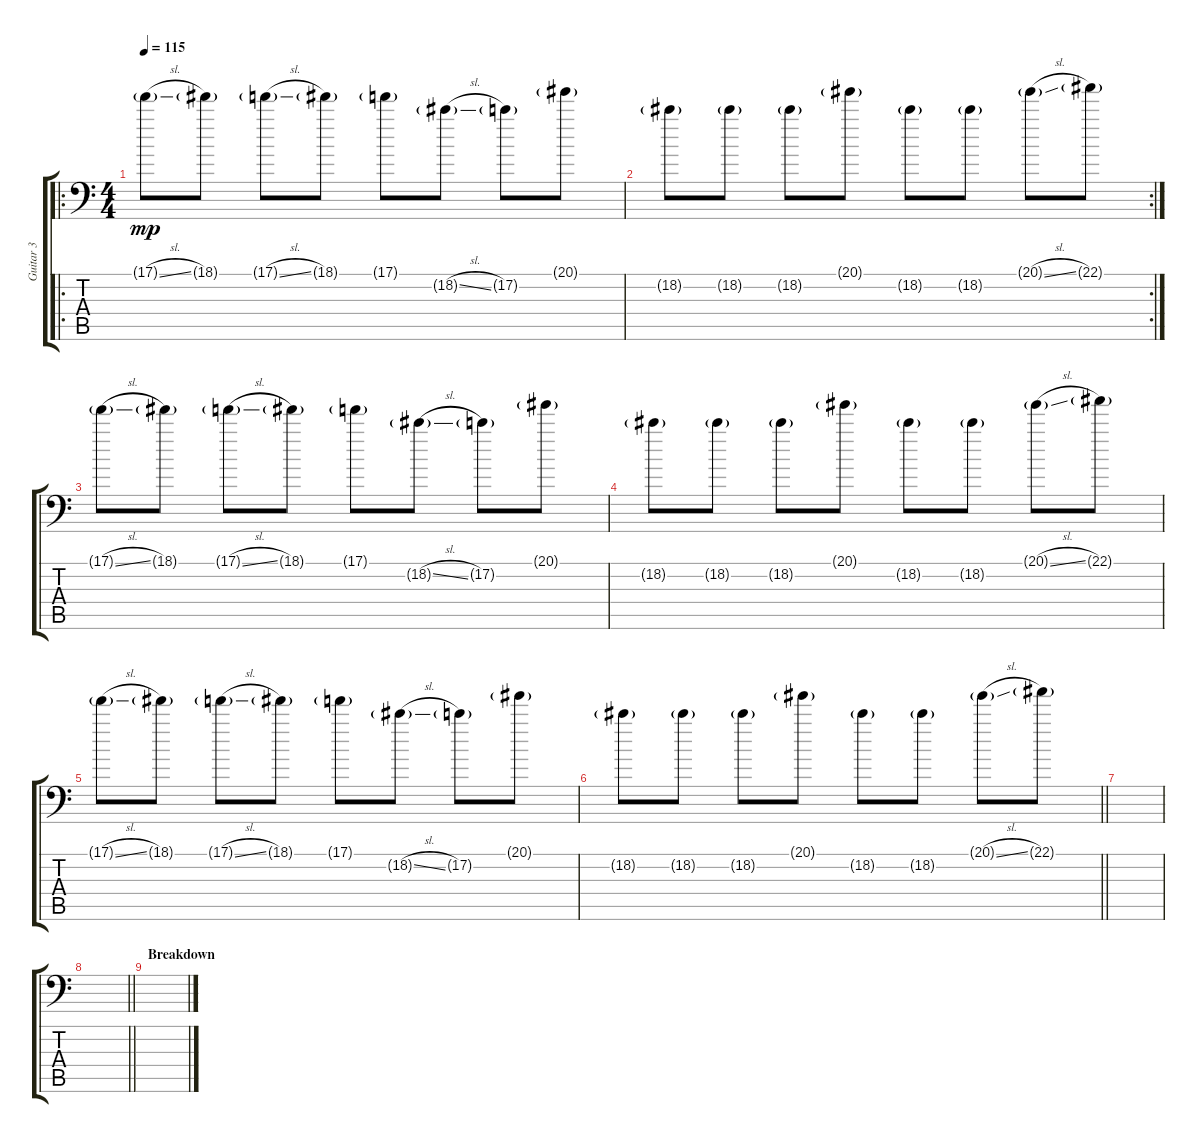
\track ("Guitar 3" "Guitar 3") {instrument distortionguitar}
\staff {score tabs}
\tuning (C4 G3 Eb3 Bb2 F2 Bb1) {hide}
\ro
\ts (4 4)
\tempo 115
\clef f4
\ks c
17.1{sl g}.8{dy mp} 18.1{g}.8 17.1{sl g}.8 18.1{g}.8 17.1{g}.8 18.2{sl g}.8 17.2{g}.8 20.1{g}.8 |
\rc 2
18.2{g}.8 18.2{g}.8 18.2{g}.8 20.1{g}.8 18.2{g}.8 18.2{g}.8 20.1{sl g}.8 22.1{g}.8 |
17.1{sl g}.8 18.1{g}.8 17.1{sl g}.8 18.1{g}.8 17.1{g}.8 18.2{sl g}.8 17.2{g}.8 20.1{g}.8 |
18.2{g}.8 18.2{g}.8 18.2{g}.8 20.1{g}.8 18.2{g}.8 18.2{g}.8 20.1{sl g}.8 22.1{g}.8 |
17.1{sl g}.8 18.1{g}.8 17.1{sl g}.8 18.1{g}.8 17.1{g}.8 18.2{sl g}.8 17.2{g}.8 20.1{g}.8 |
\barLineRight lightlight
18.2{g}.8 18.2{g}.8 18.2{g}.8 20.1{g}.8 18.2{g}.8 18.2{g}.8 20.1{sl g}.8 22.1{g}.8 |
\section ("" "")
|
\barLineRight lightlight
|
\section ("" "Breakdown")
